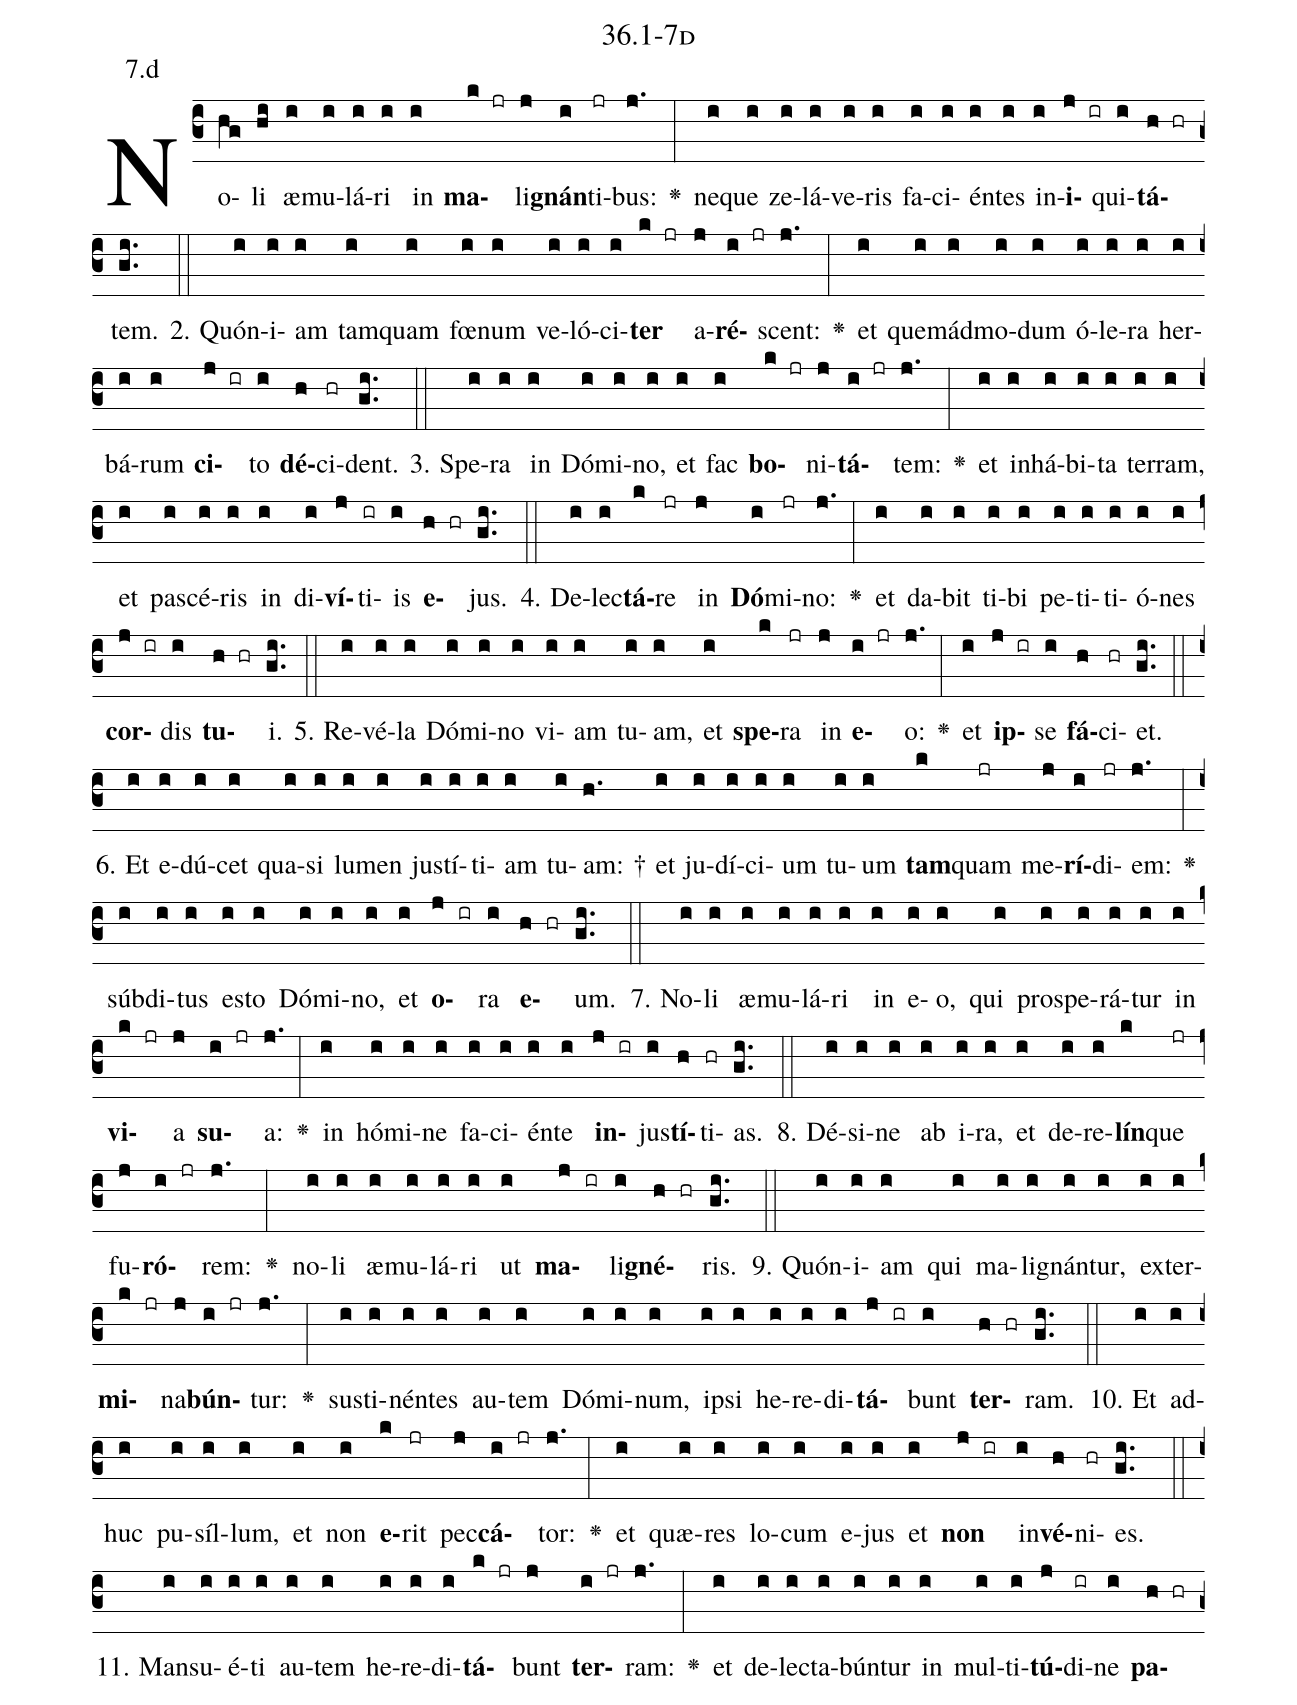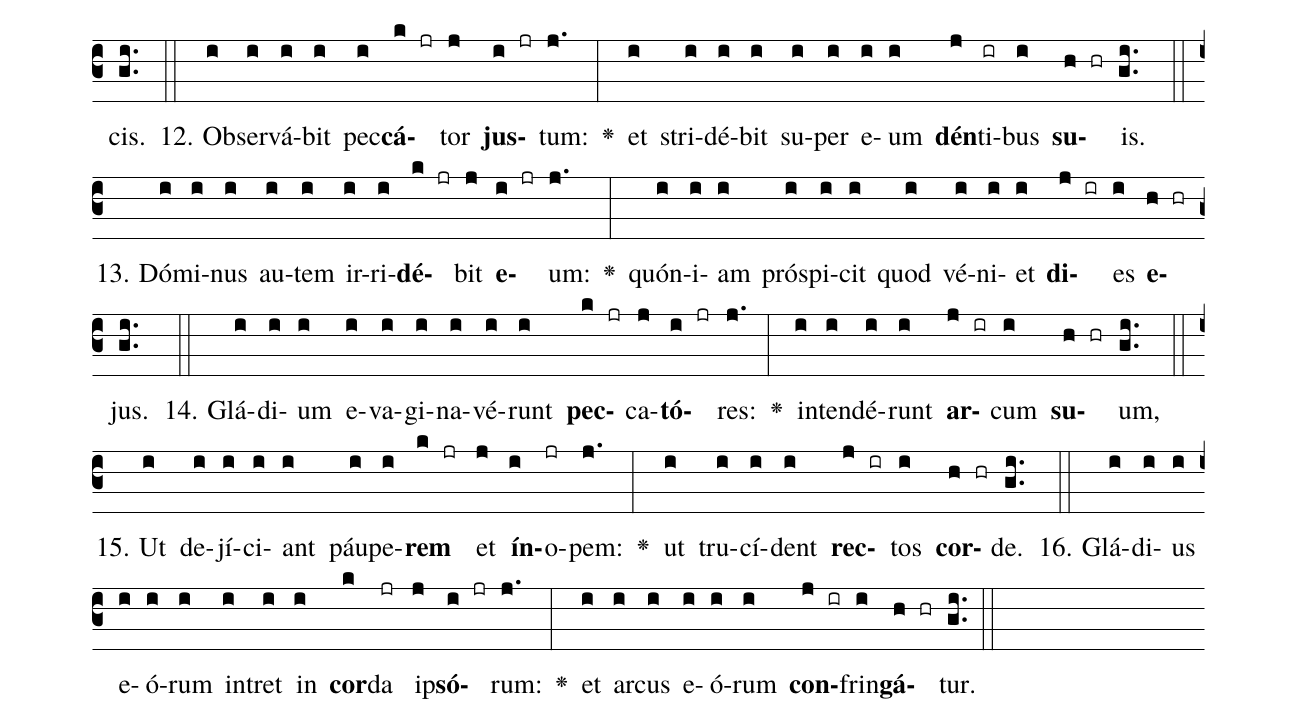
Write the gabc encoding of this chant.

name: 36.1-7d;
annotation: 7.d;
%%
(c3)No(hg)li(hi) æ(i)mu(i)lá(i)ri(i) in(i) <b>ma</b>(k jr)li(j)<b>gnán</b>(i)ti(jr)bus:(j.) <v>\greheightstar</v>(:) ne(i)que(i) ze(i)lá(i)ve(i)ris(i) fa(i)ci(i)én(i)tes(i) in(i)<b>i</b>(j ir)qui(i)<b>tá</b>(h hr)tem.(gi..) (::)
2. Quón(i)i(i)am(i) tam(i)quam(i) fœ(i)num(i) ve(i)ló(i)ci(i)<b>ter</b>(k jr) a(j)<b>ré</b>(i jr)scent:(j.) <v>\greheightstar</v>(:) et(i) quem(i)ád(i)mo(i)dum(i) ó(i)le(i)ra(i) her(i)bá(i)rum(i) <b>ci</b>(j ir)to(i) <b>dé</b>(h)ci(hr)dent.(gi..) (::)
3. Spe(i)ra(i) in(i) Dó(i)mi(i)no,(i) et(i) fac(i) <b>bo</b>(k jr)ni(j)<b>tá</b>(i jr)tem:(j.) <v>\greheightstar</v>(:) et(i) in(i)há(i)bi(i)ta(i) ter(i)ram,(i) et(i) pa(i)scé(i)ris(i) in(i) di(i)<b>ví</b>(j)ti(ir)is(i) <b>e</b>(h hr)jus.(gi..) (::)
4. De(i)lec(i)<b>tá</b>(k)re(jr) in(j) <b>Dó</b>(i)mi(jr)no:(j.) <v>\greheightstar</v>(:) et(i) da(i)bit(i) ti(i)bi(i) pe(i)ti(i)ti(i)ó(i)nes(i) <b>cor</b>(j ir)dis(i) <b>tu</b>(h hr)i.(gi..) (::)
5. Re(i)vé(i)la(i) Dó(i)mi(i)no(i) vi(i)am(i) tu(i)am,(i) et(i) <b>spe</b>(k)ra(jr) in(j) <b>e</b>(i jr)o:(j.) <v>\greheightstar</v>(:) et(i) <b>ip</b>(j ir)se(i) <b>fá</b>(h)ci(hr)et.(gi..) (::)
6. Et(i) e(i)dú(i)cet(i) qua(i)si(i) lu(i)men(i) jus(i)tí(i)ti(i)am(i) tu(i)am: †(h.) et(i) ju(i)dí(i)ci(i)um(i) tu(i)um(i) <b>tam</b>(k)quam(jr) me(j)<b>rí</b>(i)di(jr)em:(j.) <v>\greheightstar</v>(:) súb(i)di(i)tus(i) es(i)to(i) Dó(i)mi(i)no,(i) et(i) <b>o</b>(j ir)ra(i) <b>e</b>(h hr)um.(gi..) (::)
7. No(i)li(i) æ(i)mu(i)lá(i)ri(i) in(i) e(i)o,(i) qui(i) pro(i)spe(i)rá(i)tur(i) in(i) <b>vi</b>(k jr)a(j) <b>su</b>(i jr)a:(j.) <v>\greheightstar</v>(:) in(i) hó(i)mi(i)ne(i) fa(i)ci(i)én(i)te(i) <b>in</b>(j ir)jus(i)<b>tí</b>(h)ti(hr)as.(gi..) (::)
8. Dé(i)si(i)ne(i) ab(i) i(i)ra,(i) et(i) de(i)re(i)<b>lín</b>(k)que(jr) fu(j)<b>ró</b>(i jr)rem:(j.) <v>\greheightstar</v>(:) no(i)li(i) æ(i)mu(i)lá(i)ri(i) ut(i) <b>ma</b>(j ir)li(i)<b>gné</b>(h hr)ris.(gi..) (::)
9. Quón(i)i(i)am(i) qui(i) ma(i)li(i)gnán(i)tur,(i) ex(i)ter(i)<b>mi</b>(k jr)na(j)<b>bún</b>(i jr)tur:(j.) <v>\greheightstar</v>(:) sus(i)ti(i)nén(i)tes(i) au(i)tem(i) Dó(i)mi(i)num,(i) ip(i)si(i) he(i)re(i)di(i)<b>tá</b>(j ir)bunt(i) <b>ter</b>(h hr)ram.(gi..) (::)
10. Et(i) ad(i)huc(i) pu(i)síl(i)lum,(i) et(i) non(i) <b>e</b>(k)rit(jr) pec(j)<b>cá</b>(i jr)tor:(j.) <v>\greheightstar</v>(:) et(i) quæ(i)res(i) lo(i)cum(i) e(i)jus(i) et(i) <b>non</b>(j ir) in(i)<b>vé</b>(h)ni(hr)es.(gi..) (::)
11. Man(i)su(i)é(i)ti(i) au(i)tem(i) he(i)re(i)di(i)<b>tá</b>(k jr)bunt(j) <b>ter</b>(i jr)ram:(j.) <v>\greheightstar</v>(:) et(i) de(i)lec(i)ta(i)bún(i)tur(i) in(i) mul(i)ti(i)<b>tú</b>(j)di(ir)ne(i) <b>pa</b>(h hr)cis.(gi..) (::)
12. Ob(i)ser(i)vá(i)bit(i) pec(i)<b>cá</b>(k jr)tor(j) <b>jus</b>(i jr)tum:(j.) <v>\greheightstar</v>(:) et(i) stri(i)dé(i)bit(i) su(i)per(i) e(i)um(i) <b>dén</b>(j)ti(ir)bus(i) <b>su</b>(h hr)is.(gi..) (::)
13. Dó(i)mi(i)nus(i) au(i)tem(i) ir(i)ri(i)<b>dé</b>(k jr)bit(j) <b>e</b>(i jr)um:(j.) <v>\greheightstar</v>(:) quón(i)i(i)am(i) pró(i)spi(i)cit(i) quod(i) vé(i)ni(i)et(i) <b>di</b>(j ir)es(i) <b>e</b>(h hr)jus.(gi..) (::)
14. Glá(i)di(i)um(i) e(i)va(i)gi(i)na(i)vé(i)runt(i) <b>pec</b>(k jr)ca(j)<b>tó</b>(i jr)res:(j.) <v>\greheightstar</v>(:) in(i)ten(i)dé(i)runt(i) <b>ar</b>(j ir)cum(i) <b>su</b>(h hr)um,(gi..) (::)
15. Ut(i) de(i)jí(i)ci(i)ant(i) páu(i)pe(i)<b>rem</b>(k jr) et(j) <b>ín</b>(i)o(jr)pem:(j.) <v>\greheightstar</v>(:) ut(i) tru(i)cí(i)dent(i) <b>rec</b>(j ir)tos(i) <b>cor</b>(h hr)de.(gi..) (::)
16. Glá(i)di(i)us(i) e(i)ó(i)rum(i) in(i)tret(i) in(i) <b>cor</b>(k)da(jr) ip(j)<b>só</b>(i jr)rum:(j.) <v>\greheightstar</v>(:) et(i) ar(i)cus(i) e(i)ó(i)rum(i) <b>con</b>(j ir)frin(i)<b>gá</b>(h hr)tur.(gi..) (::)
